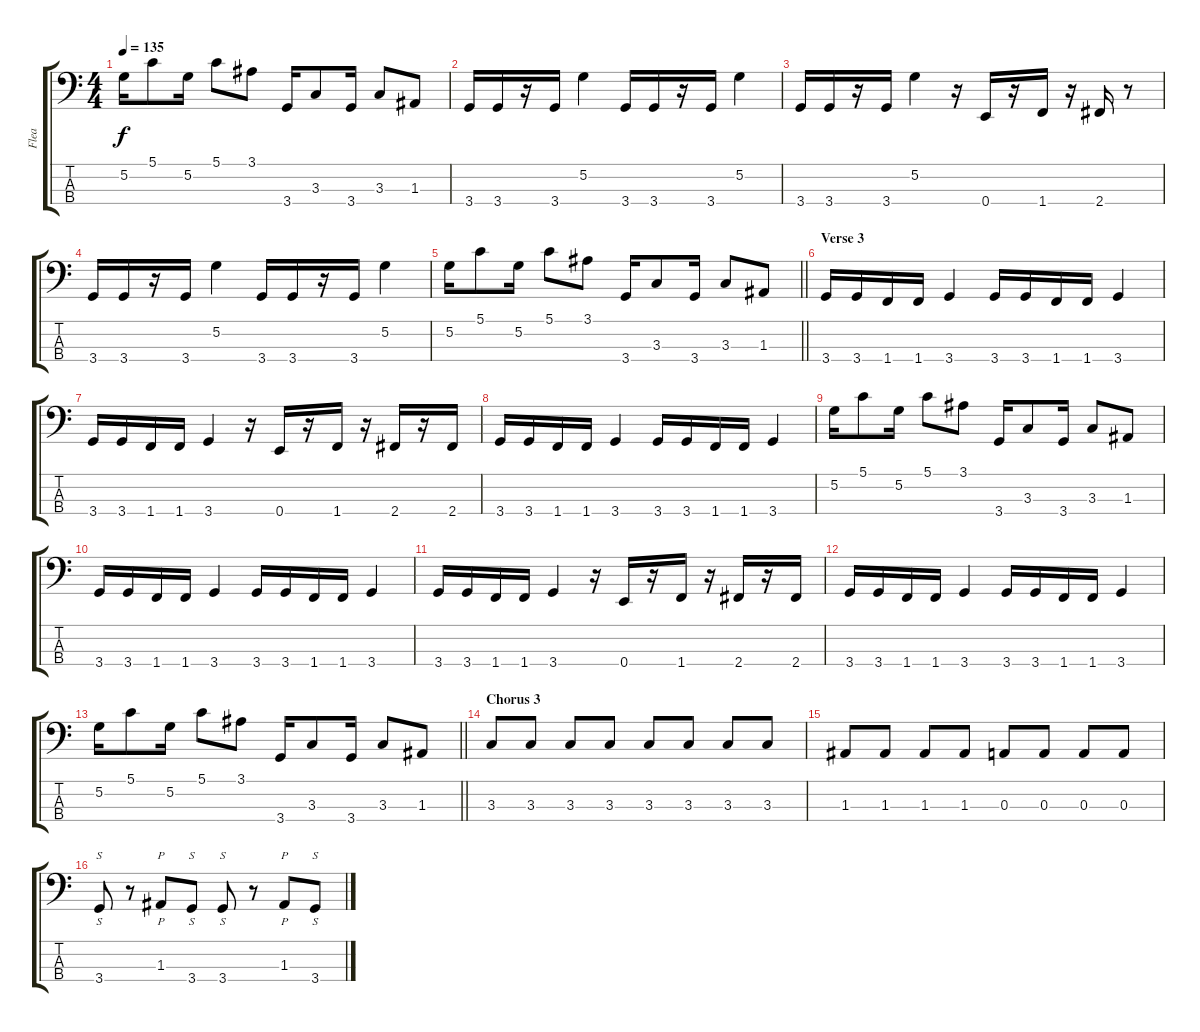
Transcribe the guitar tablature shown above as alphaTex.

\track ("Flea " "Flea ") {instrument electricbassfinger}
\staff {score tabs}
\tuning (G2 D2 A1 E1) {hide}
\ts (4 4)
\tempo 135
\clef f4
\ks c
5.2.16{dy f} 5.1.8 5.2.16 5.1.8 3.1.8 3.4.16 3.3.8 3.4.16 3.3.8 1.3.8 |
3.4.16 3.4.16 r.16 3.4.16 5.2.4 3.4.16 3.4.16 r.16 3.4.16 5.2.4 |
3.4.16 3.4.16 r.16 3.4.16 5.2.4 r.16 0.4.16 r.16 1.4.16 r.16 2.4.16 r.8 |
3.4.16 3.4.16 r.16 3.4.16 5.2.4 3.4.16 3.4.16 r.16 3.4.16 5.2.4 |
\barLineRight lightlight
5.2.16 5.1.8 5.2.16 5.1.8 3.1.8 3.4.16 3.3.8 3.4.16 3.3.8 1.3.8 |
\section ("" "Verse 3")
3.4.16 3.4.16 1.4.16 1.4.16 3.4.4 3.4.16 3.4.16 1.4.16 1.4.16 3.4.4 |
3.4.16 3.4.16 1.4.16 1.4.16 3.4.4 r.16 0.4.16 r.16 1.4.16 r.16 2.4.16 r.16 2.4.16 |
3.4.16 3.4.16 1.4.16 1.4.16 3.4.4 3.4.16 3.4.16 1.4.16 1.4.16 3.4.4 |
5.2.16 5.1.8 5.2.16 5.1.8 3.1.8 3.4.16 3.3.8 3.4.16 3.3.8 1.3.8 |
3.4.16 3.4.16 1.4.16 1.4.16 3.4.4 3.4.16 3.4.16 1.4.16 1.4.16 3.4.4 |
3.4.16 3.4.16 1.4.16 1.4.16 3.4.4 r.16 0.4.16 r.16 1.4.16 r.16 2.4.16 r.16 2.4.16 |
3.4.16 3.4.16 1.4.16 1.4.16 3.4.4 3.4.16 3.4.16 1.4.16 1.4.16 3.4.4 |
\barLineRight lightlight
5.2.16 5.1.8 5.2.16 5.1.8 3.1.8 3.4.16 3.3.8 3.4.16 3.3.8 1.3.8 |
\section ("" "Chorus 3")
3.3.8 3.3.8 3.3.8 3.3.8 3.3.8 3.3.8 3.3.8 3.3.8 |
1.3.8 1.3.8 1.3.8 1.3.8 0.3.8 0.3.8 0.3.8 0.3.8 |
3.4.8{s instrument slapbass1} r.8 1.3.8{p} 3.4.8{s} 3.4.8{s} r.8 1.3.8{p} 3.4.8{s}
